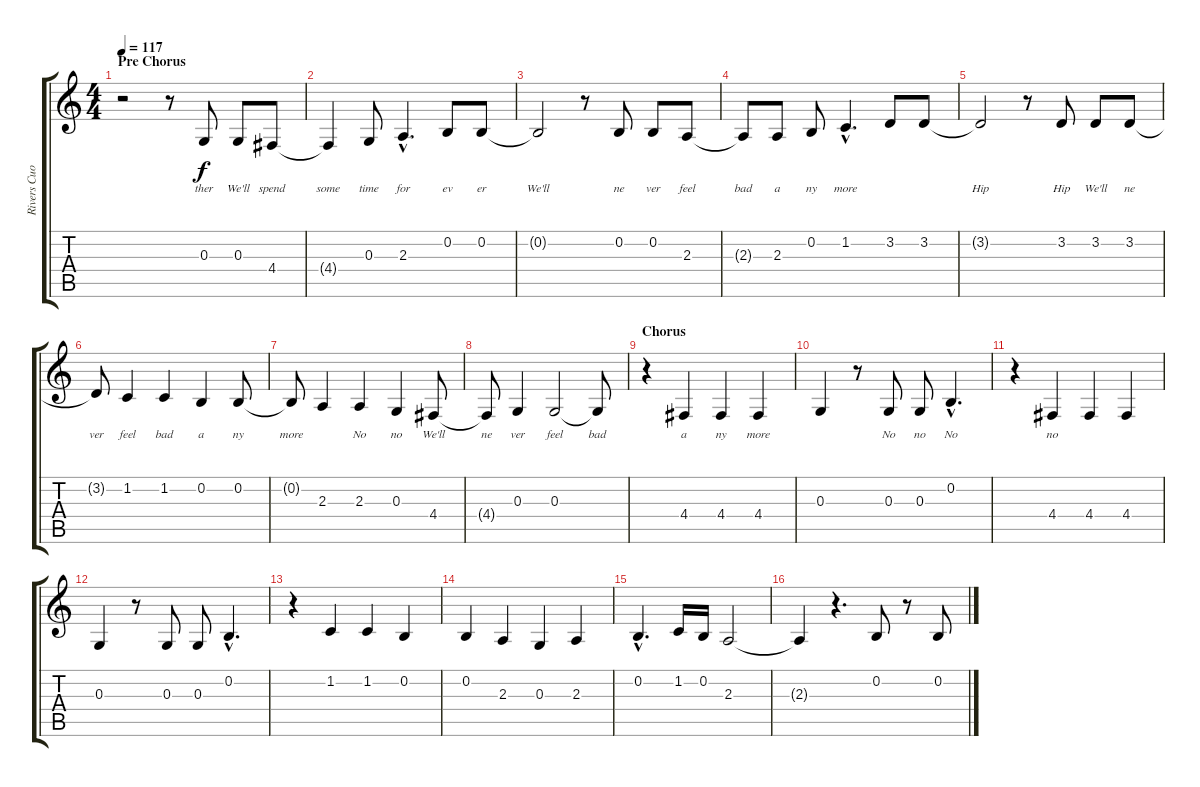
\track ("Rivers Cuomo - Vocals" "Rivers Cuo") {instrument clarinet}
\staff {score tabs}
\tuning (E4 B3 G3 D3 A2 E2) {hide}
\ts (4 4)
\section ("" "Pre Chorus")
\tempo 117
\clef g2
\ks c
r.2{dy f} r.8 0.3.8{lyrics (0 "ther") lyrics (1 "") lyrics (2 "") lyrics (3 "") lyrics (4 "")} 0.3.8{lyrics (0 "We'll") lyrics (1 "") lyrics (2 "") lyrics (3 "") lyrics (4 "")} 4.4.8{lyrics (0 "spend") lyrics (1 "") lyrics (2 "") lyrics (3 "") lyrics (4 "")} |
4.4{t}.4{lyrics (0 "some") lyrics (1 "") lyrics (2 "") lyrics (3 "") lyrics (4 "")} 0.3.8{lyrics (0 "time") lyrics (1 "") lyrics (2 "") lyrics (3 "") lyrics (4 "")} 2.3{hac}.4{d lyrics (0 "for") lyrics (1 "") lyrics (2 "") lyrics (3 "") lyrics (4 "")} 0.2.8{lyrics (0 "ev") lyrics (1 "") lyrics (2 "") lyrics (3 "") lyrics (4 "")} 0.2.8{lyrics (0 "er") lyrics (1 "") lyrics (2 "") lyrics (3 "") lyrics (4 "")} |
0.2{t}.2{lyrics (0 "We'll") lyrics (1 "") lyrics (2 "") lyrics (3 "") lyrics (4 "")} r.8 0.2.8{lyrics (0 "ne") lyrics (1 "") lyrics (2 "") lyrics (3 "") lyrics (4 "")} 0.2.8{lyrics (0 "ver") lyrics (1 "") lyrics (2 "") lyrics (3 "") lyrics (4 "")} 2.3.8{lyrics (0 "feel") lyrics (1 "") lyrics (2 "") lyrics (3 "") lyrics (4 "")} |
2.3{t}.8{lyrics (0 "bad") lyrics (1 "") lyrics (2 "") lyrics (3 "") lyrics (4 "")} 2.3.8{lyrics (0 "a") lyrics (1 "") lyrics (2 "") lyrics (3 "") lyrics (4 "")} 0.2.8{lyrics (0 "ny") lyrics (1 "") lyrics (2 "") lyrics (3 "") lyrics (4 "")} 1.2{hac}.4{d lyrics (0 "more") lyrics (1 "") lyrics (2 "") lyrics (3 "") lyrics (4 "")} 3.2.8{lyrics (0 "") lyrics (1 "") lyrics (2 "") lyrics (3 "") lyrics (4 "")} 3.2.8{lyrics (0 "") lyrics (1 "") lyrics (2 "") lyrics (3 "") lyrics (4 "")} |
3.2{t}.2{lyrics (0 "Hip") lyrics (1 "") lyrics (2 "") lyrics (3 "") lyrics (4 "")} r.8 3.2.8{lyrics (0 "Hip") lyrics (1 "") lyrics (2 "") lyrics (3 "") lyrics (4 "")} 3.2.8{lyrics (0 "We'll") lyrics (1 "") lyrics (2 "") lyrics (3 "") lyrics (4 "")} 3.2.8{lyrics (0 "ne") lyrics (1 "") lyrics (2 "") lyrics (3 "") lyrics (4 "")} |
3.2{t}.8{lyrics (0 "ver") lyrics (1 "") lyrics (2 "") lyrics (3 "") lyrics (4 "")} 1.2.4{lyrics (0 "feel") lyrics (1 "") lyrics (2 "") lyrics (3 "") lyrics (4 "")} 1.2.4{lyrics (0 "bad") lyrics (1 "") lyrics (2 "") lyrics (3 "") lyrics (4 "")} 0.2.4{lyrics (0 "a") lyrics (1 "") lyrics (2 "") lyrics (3 "") lyrics (4 "")} 0.2.8{lyrics (0 "ny") lyrics (1 "") lyrics (2 "") lyrics (3 "") lyrics (4 "")} |
0.2{t}.8{lyrics (0 "more") lyrics (1 "") lyrics (2 "") lyrics (3 "") lyrics (4 "")} 2.3.4{lyrics (0 "") lyrics (1 "") lyrics (2 "") lyrics (3 "") lyrics (4 "")} 2.3.4{lyrics (0 "No") lyrics (1 "") lyrics (2 "") lyrics (3 "") lyrics (4 "")} 0.3.4{lyrics (0 "no") lyrics (1 "") lyrics (2 "") lyrics (3 "") lyrics (4 "")} 4.4.8{lyrics (0 "We'll") lyrics (1 "") lyrics (2 "") lyrics (3 "") lyrics (4 "")} |
4.4{t}.8{lyrics (0 "ne") lyrics (1 "") lyrics (2 "") lyrics (3 "") lyrics (4 "")} 0.3.4{lyrics (0 "ver") lyrics (1 "") lyrics (2 "") lyrics (3 "") lyrics (4 "")} 0.3.2{lyrics (0 "feel") lyrics (1 "") lyrics (2 "") lyrics (3 "") lyrics (4 "")} 0.3{t}.8{lyrics (0 "bad") lyrics (1 "") lyrics (2 "") lyrics (3 "") lyrics (4 "")} |
\section ("" "Chorus")
r.4 4.4.4{lyrics (0 "a") lyrics (1 "") lyrics (2 "") lyrics (3 "") lyrics (4 "")} 4.4.4{lyrics (0 "ny") lyrics (1 "") lyrics (2 "") lyrics (3 "") lyrics (4 "")} 4.4.4{lyrics (0 "more") lyrics (1 "") lyrics (2 "") lyrics (3 "") lyrics (4 "")} |
0.3.4{lyrics (0 "") lyrics (1 "") lyrics (2 "") lyrics (3 "") lyrics (4 "")} r.8 0.3.8{lyrics (0 "No") lyrics (1 "") lyrics (2 "") lyrics (3 "") lyrics (4 "")} 0.3.8{lyrics (0 "no") lyrics (1 "") lyrics (2 "") lyrics (3 "") lyrics (4 "")} 0.2{hac}.4{d lyrics (0 "No") lyrics (1 "") lyrics (2 "") lyrics (3 "") lyrics (4 "")} |
r.4 4.4.4{lyrics (0 "no") lyrics (1 "") lyrics (2 "") lyrics (3 "") lyrics (4 "")} 4.4.4 4.4.4 |
0.3.4 r.8 0.3.8 0.3.8 0.2{hac}.4{d} |
r.4 1.2.4 1.2.4 0.2.4 |
0.2.4 2.3.4 0.3.4 2.3.4 |
0.2{hac}.4{d} 1.2.16 0.2.16 2.3.2 |
2.3{t}.4 r.4{d} 0.2.8 r.8 0.2.8
